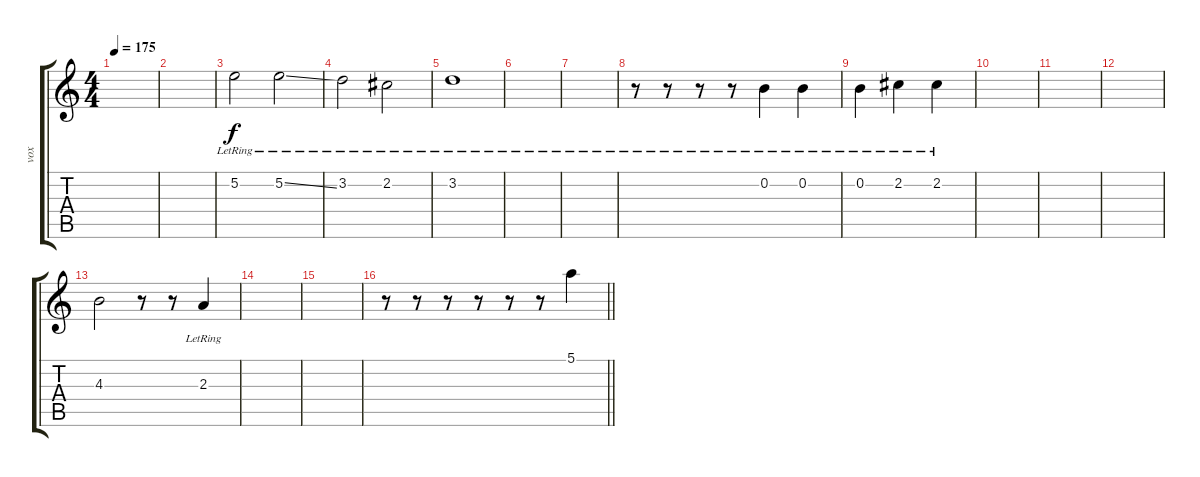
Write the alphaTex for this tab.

\track ("vox" "vox") {instrument acousticguitarsteel}
\staff {score tabs}
\tuning (E4 B3 G3 D3 A2 E2) {hide}
\ts (4 4)
\tempo 175
\clef g2
\ks c
|
|
5.2{lr}.2 5.2{ss lr}.2 |
3.2{lr}.2 2.2{lr}.2 |
3.2{lr}.1 |
|
|
r.8 r.8 r.8 r.8 0.2{lr}.4 0.2{lr}.4 |
0.2{lr}.4 2.2{lr}.4 2.2{lr}.4 |
|
|
|
4.3.2 r.8 r.8 2.3{lr}.4 |
|
|
\barLineRight lightlight
r.8 r.8 r.8 r.8 r.8 r.8 5.1.4
